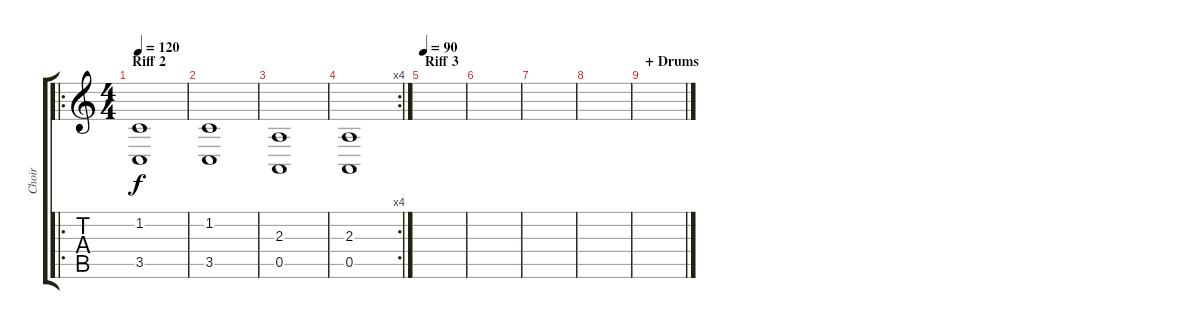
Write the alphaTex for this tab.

\track ("Choir" "Choir") {instrument choiraahs}
\staff {score tabs}
\tuning (E4 B3 G3 D3 A2 E2) {hide}
\ro
\ts (4 4)
\section ("" "Riff 2")
\tempo 120
\clef g2
\ks c
(1.2 3.5).1{dy f} |
(1.2 3.5).1 |
(2.3 0.5).1 |
\rc 4
(2.3 0.5).1 |
\section ("" "Riff 3")
\tempo 90
|
|
|
|
\section ("" "+ Drums")
